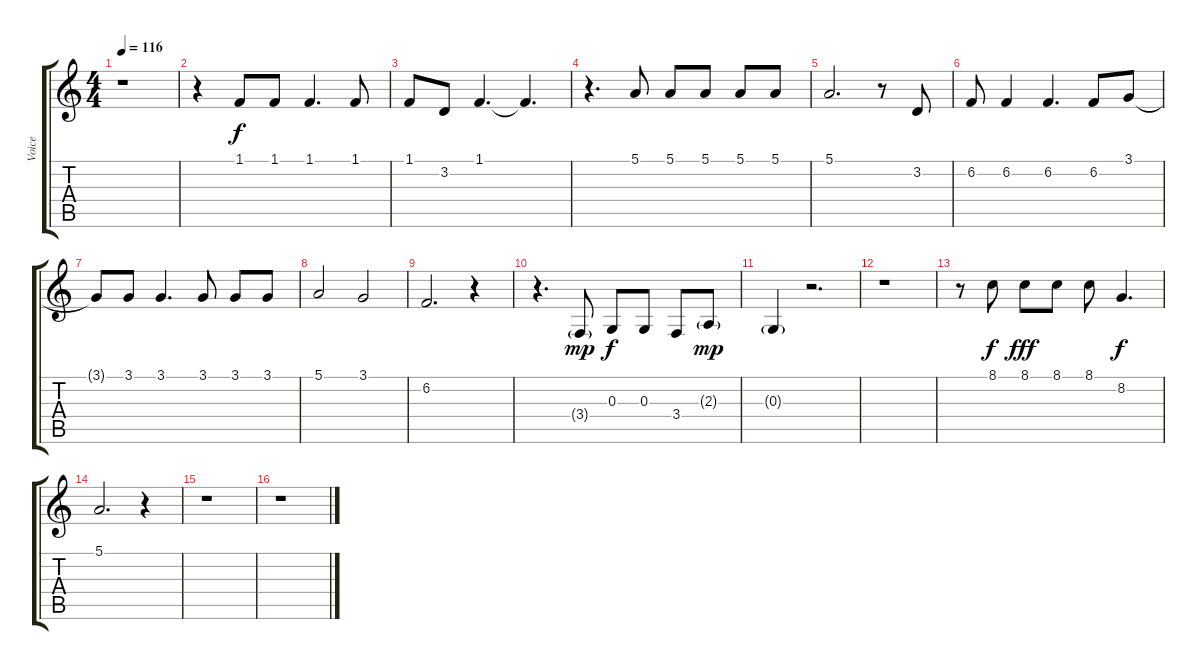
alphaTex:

\track ("Voice" "Voice") {instrument clarinet}
\staff {score tabs}
\tuning (E4 B3 G3 D3 A2 E2) {hide}
\ts (4 4)
\tempo 116
\clef g2
\ks c
r.1{dy f} |
r.4 1.1.8 1.1.8 1.1.4{d} 1.1.8 |
1.1.8 3.2.8 1.1.4{d} 1.1{t}.4{d} |
r.4{d} 5.1.8 5.1.8 5.1.8 5.1.8 5.1.8 |
5.1.2{d} r.8 3.2.8 |
6.2.8 6.2.4 6.2.4{d} 6.2.8 3.1.8 |
3.1{t}.8 3.1.8 3.1.4{d} 3.1.8 3.1.8 3.1.8 |
5.1.2 3.1.2 |
6.2.2{d} r.4 |
r.4{d} 3.4{g}.8{dy mp} 0.3.8{dy f} 0.3.8 3.4.8 2.3{g}.8{dy mp} |
0.3{g}.4 r.2{d} |
r.1 |
r.8 8.1.8{dy f} 8.1.8{dy fff} 8.1.8 8.1.8 8.2.4{d dy f} |
5.1.2{d} r.4 |
r.1 |
r.1
